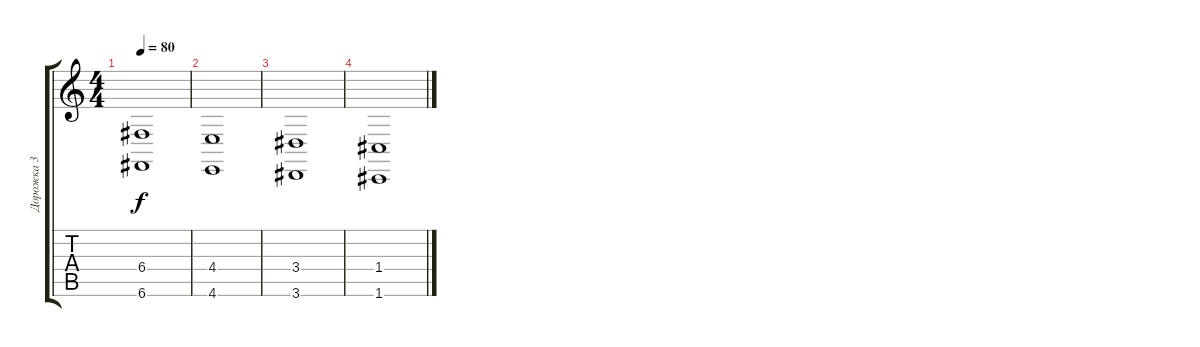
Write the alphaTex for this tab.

\track ("Дорожка 3" "Дорожка 3") {instrument stringensemble1}
\staff {score tabs}
\tuning (D4 A3 F3 C3 G2 C2) {hide}
\ts (4 4)
\tempo 80
\clef g2
\ks c
(6.4 6.6).1{dy f} |
(4.4 4.6).1 |
(3.4 3.6).1 |
(1.4 1.6).1
